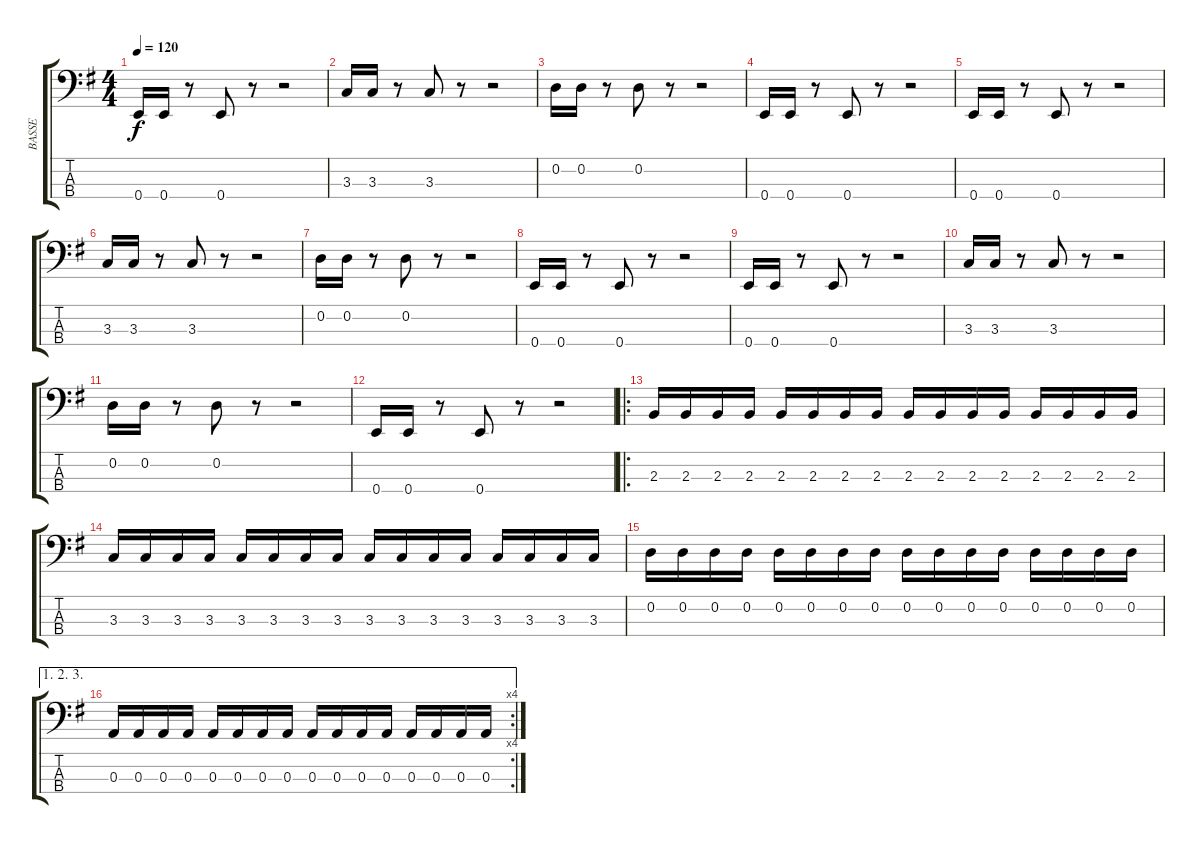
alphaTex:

\track ("BASSE" "BASSE") {instrument electricbassfinger}
\staff {score tabs}
\tuning (G2 D2 A1 E1) {hide}
\ts (4 4)
\tempo 120
\clef f4
\ks g
0.4.16{dy f instrument electricbassfinger} 0.4.16 r.8 0.4.8 r.8 r.2 |
3.3.16 3.3.16 r.8 3.3.8 r.8 r.2 |
0.2.16 0.2.16 r.8 0.2.8 r.8 r.2 |
0.4.16 0.4.16 r.8 0.4.8 r.8 r.2 |
0.4.16 0.4.16 r.8 0.4.8 r.8 r.2 |
3.3.16 3.3.16 r.8 3.3.8 r.8 r.2 |
0.2.16 0.2.16 r.8 0.2.8 r.8 r.2 |
0.4.16 0.4.16 r.8 0.4.8 r.8 r.2 |
0.4.16 0.4.16 r.8 0.4.8 r.8 r.2 |
3.3.16 3.3.16 r.8 3.3.8 r.8 r.2 |
0.2.16 0.2.16 r.8 0.2.8 r.8 r.2 |
0.4.16 0.4.16 r.8 0.4.8 r.8 r.2 |
\ro
2.3.16 2.3.16 2.3.16 2.3.16 2.3.16 2.3.16 2.3.16 2.3.16 2.3.16 2.3.16 2.3.16 2.3.16 2.3.16 2.3.16 2.3.16 2.3.16 |
3.3.16 3.3.16 3.3.16 3.3.16 3.3.16 3.3.16 3.3.16 3.3.16 3.3.16 3.3.16 3.3.16 3.3.16 3.3.16 3.3.16 3.3.16 3.3.16 |
0.2.16 0.2.16 0.2.16 0.2.16 0.2.16 0.2.16 0.2.16 0.2.16 0.2.16 0.2.16 0.2.16 0.2.16 0.2.16 0.2.16 0.2.16 0.2.16 |
\ae (1 2 3)
\rc 4
0.3.16 0.3.16 0.3.16 0.3.16 0.3.16 0.3.16 0.3.16 0.3.16 0.3.16 0.3.16 0.3.16 0.3.16 0.3.16 0.3.16 0.3.16 0.3.16
